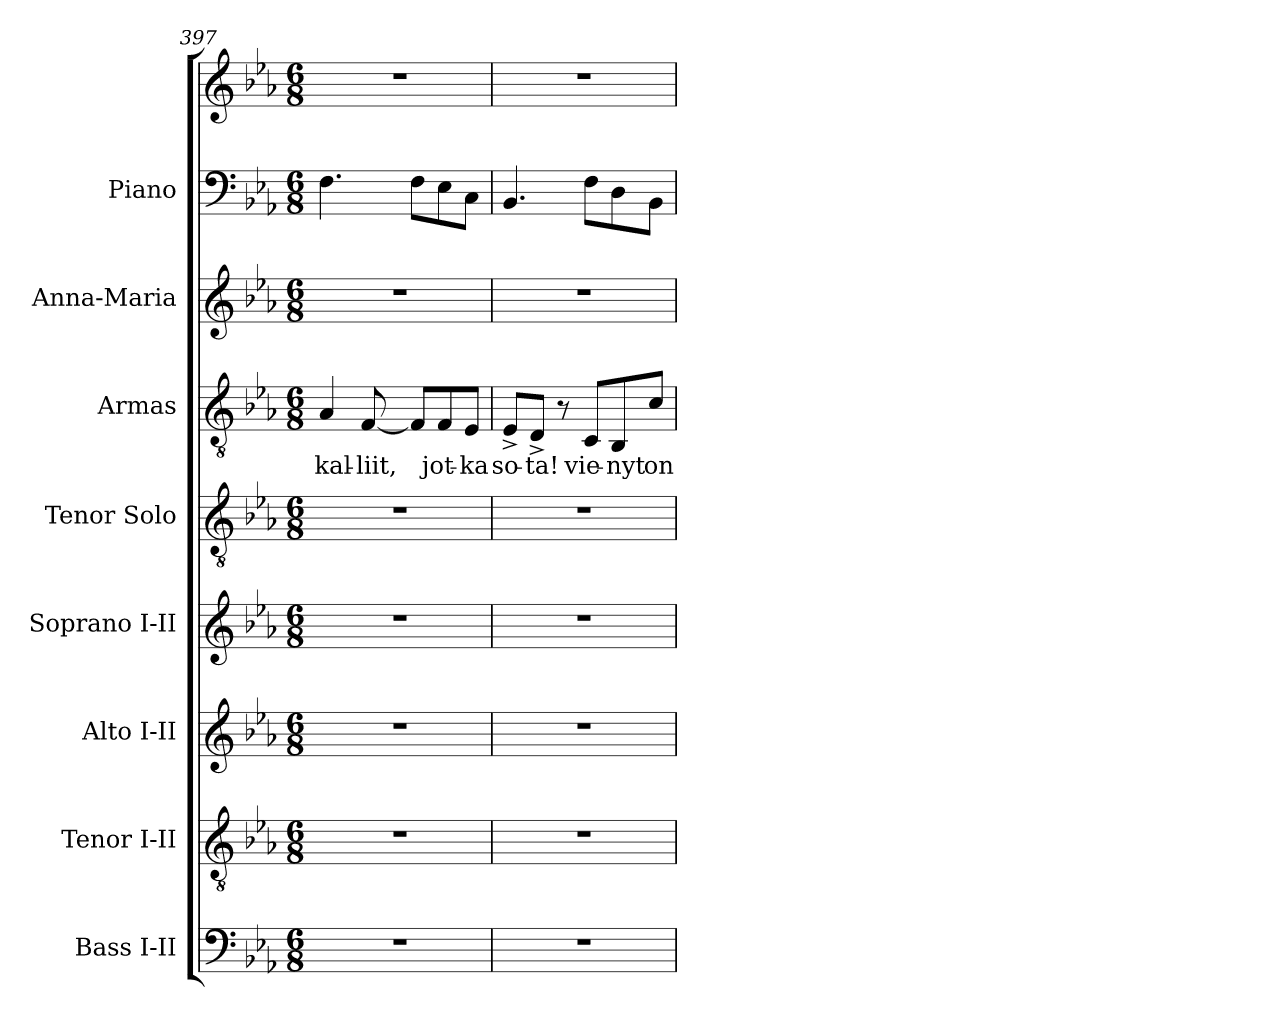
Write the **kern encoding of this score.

**kern	**kern	**kern	**kern	**kern	**kern	**text	**kern	**kern	**kern
*part8	*part7	*part6	*part5	*part4	*part3	*part3	*part2	*part1	*part1
*staff9	*staff8	*staff7	*staff6	*staff5	*staff4	*staff4	*staff3	*staff2	*staff1
*I"Bass I-II	*I"Tenor I-II	*I"Alto I-II	*I"Soprano I-II	*I"Tenor Solo	*I"Armas	*	*I"Anna-Maria	*I"Piano	*
*I'B.	*I'T.	*I'A.	*I'S.	*I'T. Solo	*I'Armas	*	*I'A-M	*I'Pno.	*
*clefF4	*clefGv2	*clefG2	*clefG2	*clefGv2	*clefGv2	*	*clefG2	*clefF4	*clefG2
*	*ITrd7c12	*	*	*ITrd7c12	*ITrd7c12	*	*	*	*
*k[b-e-a-]	*k[b-e-a-]	*k[b-e-a-]	*k[b-e-a-]	*k[b-e-a-]	*k[b-e-a-]	*	*k[b-e-a-]	*k[b-e-a-]	*k[b-e-a-]
*E-:	*E-:	*E-:	*E-:	*E-:	*E-:	*	*E-:	*E-:	*E-:
*M6/8	*M6/8	*M6/8	*M6/8	*M6/8	*M6/8	*	*M6/8	*M6/8	*M6/8
=397	=397	=397	=397	=397	=397	=397	=397	=397	=397
!LO:N:vis=1	!LO:N:vis=1	!LO:N:vis=1	!LO:N:vis=1	!LO:N:vis=1	!	!	!	!	!
!	!	!	!	!	!	!LO:LY:b:color=#000000	!LO:N:vis=1	!	!LO:N:vis=1
2.r	2.r	2.r	2.r	2.r	4AA-i/	kal-	2.r	4.Fi\	2.r
!	!	!	!	!	!	!LO:LY:b:color=#000000	!	!	!
.	.	.	.	.	[<8FFi/	-liit,	.	.	.
.	.	.	.	.	8FFi/L]	.	.	8Fi\L	.
!	!	!	!	!	!	!LO:LY:b:color=#000000	!	!	!
.	.	.	.	.	8FFi/	jot-	.	8E-i\	.
!	!	!	!	!	!	!LO:LY:b:color=#000000	!	!	!
.	.	.	.	.	8EE-i/J	-ka	.	8Ci\J	.
=398	=398	=398	=398	=398	=398	=398	=398	=398	=398
!LO:N:vis=1	!LO:N:vis=1	!LO:N:vis=1	!LO:N:vis=1	!LO:N:vis=1	!	!	!	!	!
!	!	!	!	!	!	!LO:LY:b:color=#000000	!LO:N:vis=1	!	!LO:N:vis=1
2.r	2.r	2.r	2.r	2.r	8EE-^i/L	so-	2.r	4.BB-i/	2.r
!	!	!	!	!	!	!LO:LY:b:color=#000000	!	!	!
.	.	.	.	.	8DD^i/J	-ta!	.	.	.
.	.	.	.	.	8r	.	.	.	.
!	!	!	!	!	!	!LO:LY:b:color=#000000	!	!	!
.	.	.	.	.	8CCi/L	vie-	.	8Fi\L	.
!	!	!	!	!	!	!LO:LY:b:color=#000000	!	!	!
.	.	.	.	.	8BBB-i/	-nyt	.	8Di\	.
!	!	!	!	!	!	!LO:LY:b:color=#000000	!	!	!
.	.	.	.	.	8Ci/J	on	.	8BB-i\J	.
=	=	=	=	=	=	=	=	=	=
*-	*-	*-	*-	*-	*-	*-	*-	*-	*-
